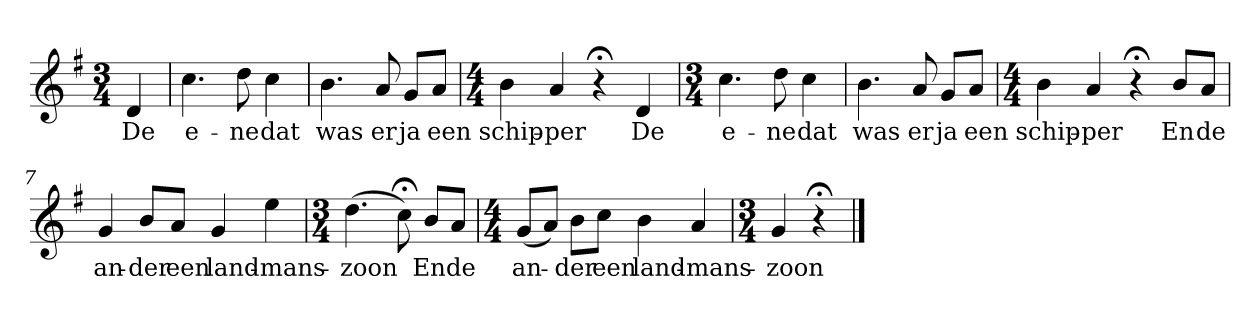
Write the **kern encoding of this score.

**kern	**text
*part1	*part1
*staff1	*staff1
*k[f#]	*
*G:	*
*M3/4	*
*MM120	*
=	=
4d	De
=1	=1
4.cc	e-
8dd	-ne
4cc	dat
=2	=2
4.b	was
8a	er
8gL	ja
8aJ	een
=3	=3
*M4/4	*
4b	schip-
4a	-per
4r;<	.
4d	De
=4	=4
*M3/4	*
4.cc	e-
8dd	-ne
4cc	dat
=5	=5
4.b	was
8a	er
8gL	ja
8aJ	een
=6	=6
*M4/4	*
4b	schip-
4a	-per
4r;<	.
8bL	En
8aJ	de
=7	=7
4g	an-
8bL	-der
8aJ	een
4g	land-
4ee	-mans-
=8	=8
*M3/4	*
(4.dd	-zoon
8cc;<)	.
8bL	En
8aJ	de
=9	=9
*M4/4	*
(8gL	an-
8aJ)	.
8bL	-der
8ccJ	een
4b	land-
4a	-mans-
=10	=10
*M3/4	*
4g	-zoon
4r;<	.
==	==
*-	*-
